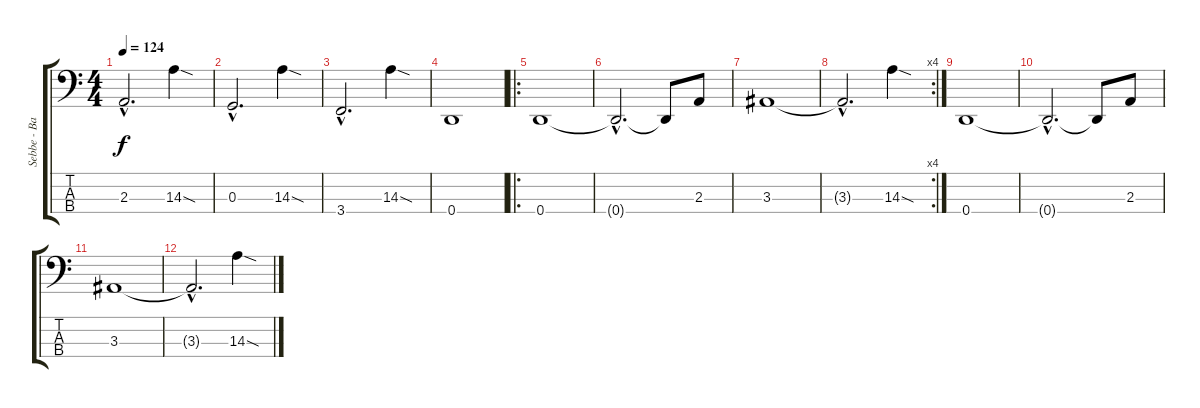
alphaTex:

\track ("Sebbe - Bass" "Sebbe - Ba") {instrument electricbassfinger}
\staff {score tabs}
\tuning (F2 C2 G1 D1) {hide}
\ts (4 4)
\tempo 124
\clef f4
\ks c
2.3{hac}.2{d dy f} 14.3{sod}.4 |
0.3{hac}.2{d} 14.3{sod}.4 |
3.4{hac}.2{d} 14.3{sod}.4 |
0.4.1 |
\ro
0.4.1 |
0.4{hac t}.2{d} 0.4{t}.8 2.3.8 |
3.3.1 |
\rc 4
3.3{hac t}.2{d} 14.3{sod}.4 |
0.4.1 |
0.4{hac t}.2{d} 0.4{t}.8 2.3.8 |
3.3.1 |
3.3{hac t}.2{d} 14.3{sod}.4
